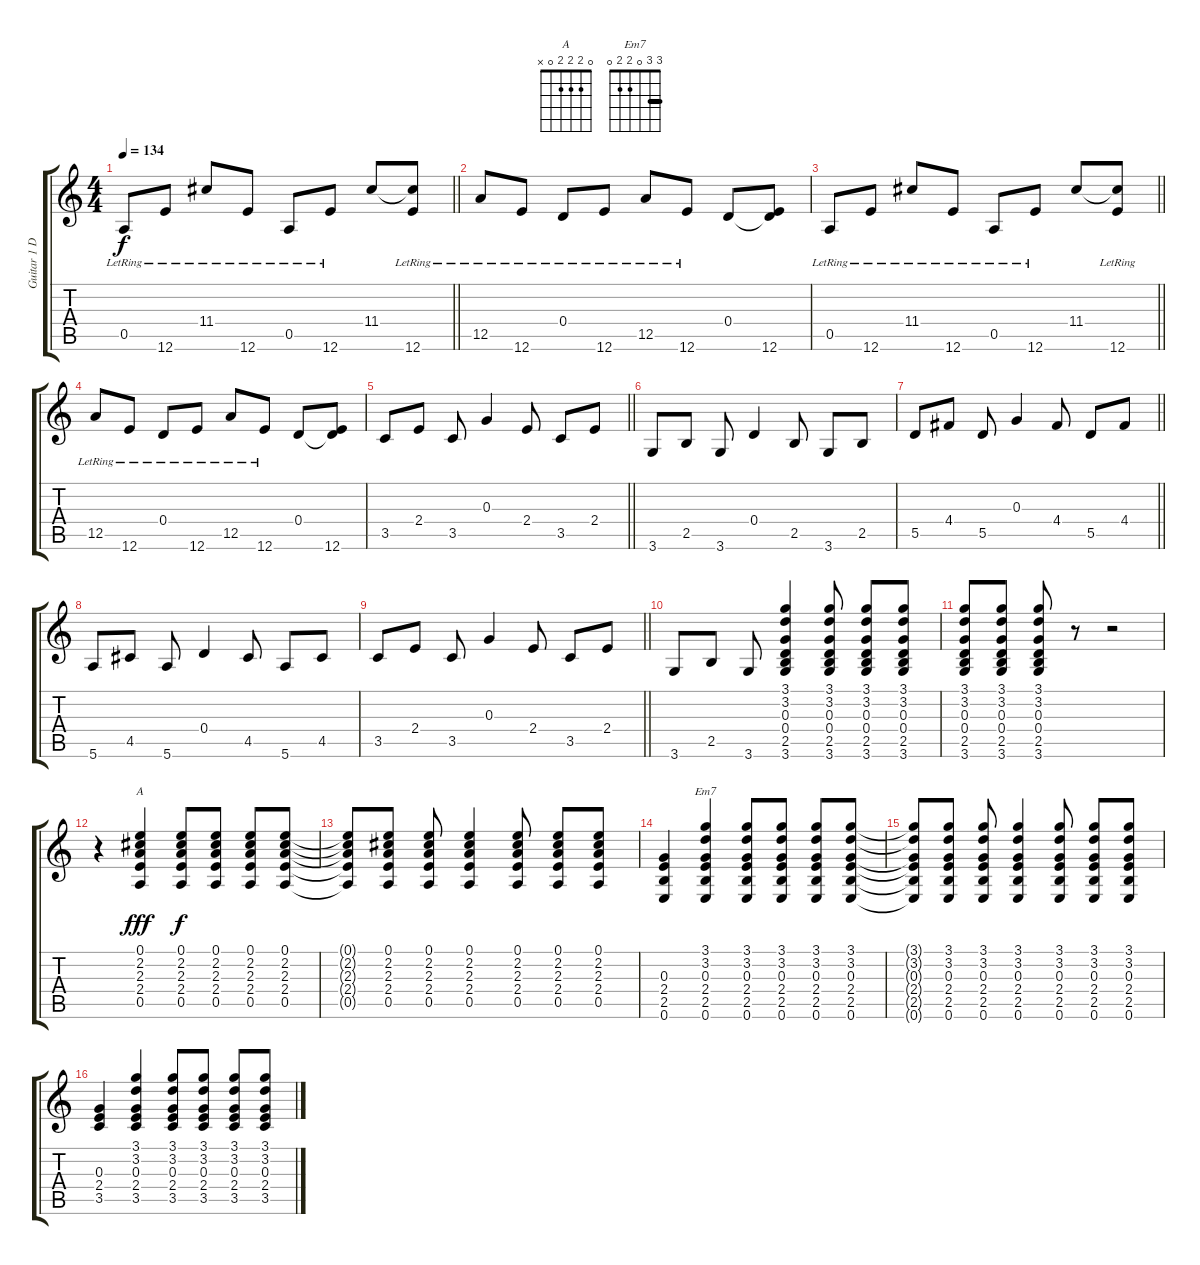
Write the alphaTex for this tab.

\track ("Guitar 1 Dave" "Guitar 1 D") {instrument electricguitarjazz}
\staff {score tabs}
\tuning (E4 B3 G3 D3 A2 E2) {hide}
\chord ("A" 0 2 2 2 0 x)
\chord ("Em7" 3 3 0 2 2 0) {barre 3}
\ts (4 4)
\tempo 134
\clef g2
\barLineRight lightlight
\ks c
0.5{lr}.8{dy f} 12.6{lr}.8 11.4{lr}.8 12.6{lr}.8 0.5{lr}.8 12.6{lr}.8 11.4.8 (11.4{t} 12.6{lr}).8 |
12.5{lr}.8 12.6{lr}.8 0.4{lr}.8 12.6{lr}.8 12.5{lr}.8 12.6{lr}.8 0.4.8 (0.4{t} 12.6).8 |
\barLineRight lightlight
0.5{lr}.8 12.6{lr}.8 11.4{lr}.8 12.6{lr}.8 0.5{lr}.8 12.6{lr}.8 11.4.8 (11.4{t} 12.6{lr}).8 |
12.5{lr}.8 12.6{lr}.8 0.4{lr}.8 12.6{lr}.8 12.5{lr}.8 12.6{lr}.8 0.4.8 (0.4{t} 12.6).8 |
\barLineRight lightlight
3.5.8 2.4.8 3.5.8 0.3.4 2.4.8 3.5.8 2.4.8 |
3.6.8 2.5.8 3.6.8 0.4.4 2.5.8 3.6.8 2.5.8 |
\barLineRight lightlight
5.5.8 4.4.8 5.5.8 0.3.4 4.4.8 5.5.8 4.4.8 |
5.6.8 4.5.8 5.6.8 0.4.4 4.5.8 5.6.8 4.5.8 |
\barLineRight lightlight
3.5.8 2.4.8 3.5.8 0.3.4 2.4.8 3.5.8 2.4.8 |
3.6.8 2.5.8 3.6.8 (3.1 3.2 0.3 0.4 2.5 3.6).4 (3.1 3.2 0.3 0.4 2.5 3.6).8 (3.1 3.2 0.3 0.4 2.5 3.6).8 (3.1 3.2 0.3 0.4 2.5 3.6).8 |
(3.1 3.2 0.3 0.4 2.5 3.6).8 (3.1 3.2 0.3 0.4 2.5 3.6).8 (3.1 3.2 0.3 0.4 2.5 3.6).8 r.8 r.2 |
r.4 (0.1 2.2 2.3 2.4 0.5).4{ch "A" dy fff} (0.1 2.2 2.3 2.4 0.5).8{dy f} (0.1 2.2 2.3 2.4 0.5).8 (0.1 2.2 2.3 2.4 0.5).8 (0.1 2.2 2.3 2.4 0.5).8 |
(0.1{t} 2.2{t} 2.3{t} 2.4{t} 0.5{t}).8 (0.1 2.2 2.3 2.4 0.5).8 (0.1 2.2 2.3 2.4 0.5).8 (0.1 2.2 2.3 2.4 0.5).4 (0.1 2.2 2.3 2.4 0.5).8 (0.1 2.2 2.3 2.4 0.5).8 (0.1 2.2 2.3 2.4 0.5).8 |
(0.3 2.4 2.5 0.6).4 (3.1 3.2 0.3 2.4 2.5 0.6).4{ch "Em7"} (3.1 3.2 0.3 2.4 2.5 0.6).8 (3.1 3.2 0.3 2.4 2.5 0.6).8 (3.1 3.2 0.3 2.4 2.5 0.6).8 (3.1 3.2 0.3 2.4 2.5 0.6).8 |
(3.1{t} 3.2{t} 0.3{t} 2.4{t} 2.5{t} 0.6{t}).8 (3.1 3.2 0.3 2.4 2.5 0.6).8 (3.1 3.2 0.3 2.4 2.5 0.6).8 (3.1 3.2 0.3 2.4 2.5 0.6).4 (3.1 3.2 0.3 2.4 2.5 0.6).8 (3.1 3.2 0.3 2.4 2.5 0.6).8 (3.1 3.2 0.3 2.4 2.5 0.6).8 |
(0.3 2.4 3.5).4 (3.1 3.2 0.3 2.4 3.5).4 (3.1 3.2 0.3 2.4 3.5).8 (3.1 3.2 0.3 2.4 3.5).8 (3.1 3.2 0.3 2.4 3.5).8 (3.1 3.2 0.3 2.4 3.5).8
